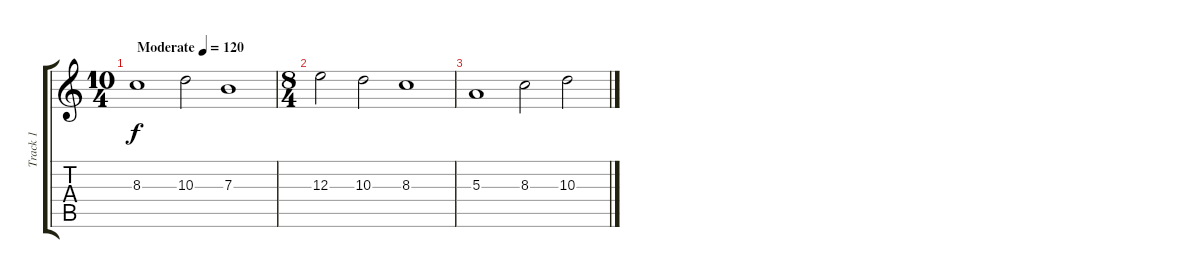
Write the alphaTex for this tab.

\track ("Track 1" "Track 1") {instrument distortionguitar}
\staff {score tabs}
\tuning (Db4 Ab3 E3 B2 Gb2 B1) {hide}
\ts (10 4)
\tempo (120 "Moderate")
\clef g2
\ks c
8.3.1{dy f instrument distortionguitar} 10.3.2 7.3.1 |
\ts (8 4)
12.3.2 10.3.2 8.3.1 |
5.3.1 8.3.2 10.3.2
